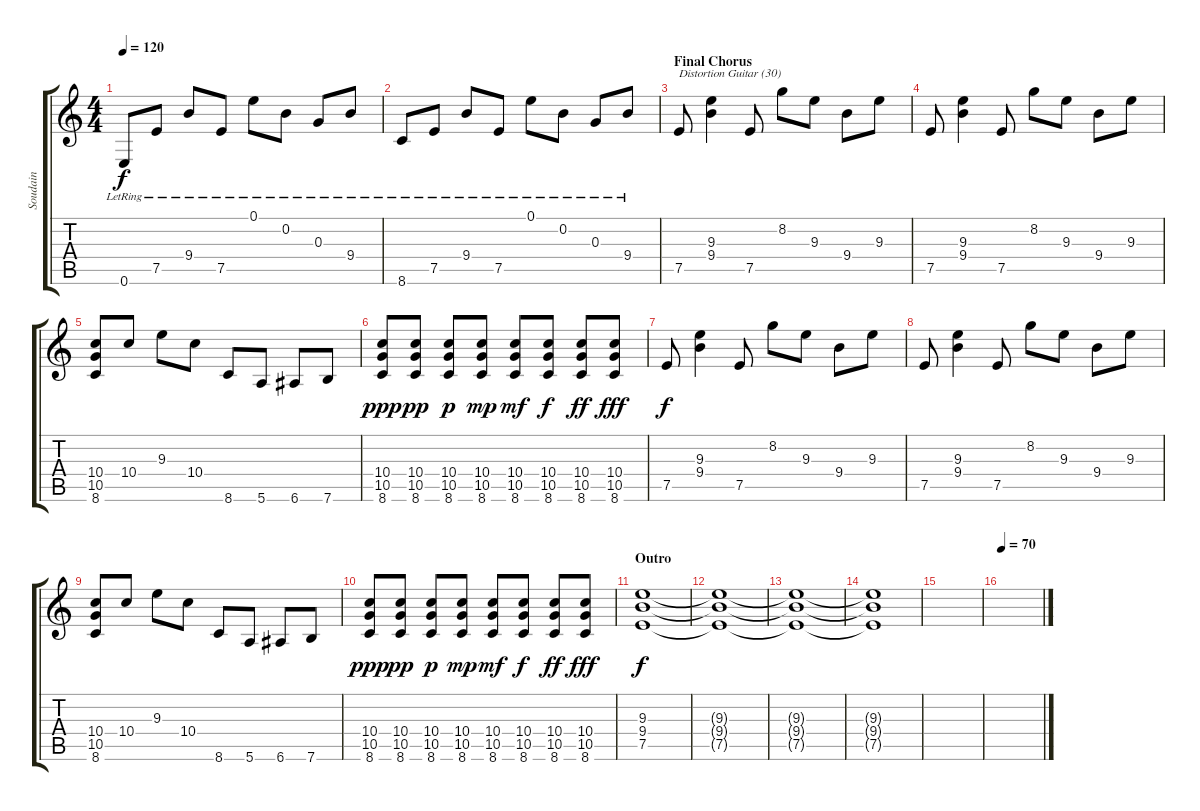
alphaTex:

\track ("Soudain" "Soudain") {instrument acousticguitarnylon}
\staff {score tabs}
\tuning (E4 B3 G3 D3 A2 E2) {hide}
\ts (4 4)
\tempo 120
\clef g2
\ks c
0.6{lr}.8{dy f volume 16 instrument acousticguitarnylon} 7.5{lr}.8 9.4{lr}.8 7.5{lr}.8 0.1{lr}.8 0.2{lr}.8 0.3{lr}.8 9.4{lr}.8 |
8.6{lr}.8{volume 16 instrument acousticguitarnylon} 7.5{lr}.8 9.4{lr}.8 7.5{lr}.8 0.1{lr}.8 0.2{lr}.8 0.3{lr}.8 9.4{lr}.8 |
\section ("" "Final Chorus")
7.5.8{txt "Distortion Guitar (30)" volume 10 instrument distortionguitar} (9.3 9.4).4 7.5.8 8.2.8 9.3.8 9.4.8 9.3.8 |
7.5.8{volume 10 instrument distortionguitar} (9.3 9.4).4 7.5.8 8.2.8 9.3.8 9.4.8 9.3.8 |
(10.4 10.5 8.6).8 10.4.8 9.3.8 10.4.8 8.6.8 5.6.8 6.6.8 7.6.8 |
(10.4 10.5 8.6).8{dy ppp} (10.4 10.5 8.6).8{dy pp} (10.4 10.5 8.6).8{dy p} (10.4 10.5 8.6).8{dy mp} (10.4 10.5 8.6).8{dy mf} (10.4 10.5 8.6).8{dy f} (10.4 10.5 8.6).8{dy ff} (10.4 10.5 8.6).8{dy fff} |
7.5.8{dy f volume 10 instrument distortionguitar} (9.3 9.4).4 7.5.8 8.2.8 9.3.8 9.4.8 9.3.8 |
7.5.8{volume 10 instrument distortionguitar} (9.3 9.4).4 7.5.8 8.2.8 9.3.8 9.4.8 9.3.8 |
(10.4 10.5 8.6).8 10.4.8 9.3.8 10.4.8 8.6.8 5.6.8 6.6.8 7.6.8 |
(10.4 10.5 8.6).8{dy ppp} (10.4 10.5 8.6).8{dy pp} (10.4 10.5 8.6).8{dy p} (10.4 10.5 8.6).8{dy mp} (10.4 10.5 8.6).8{dy mf} (10.4 10.5 8.6).8{dy f} (10.4 10.5 8.6).8{dy ff} (10.4 10.5 8.6).8{dy fff} |
\section ("" "Outro")
(9.3 9.4 7.5).1{dy f volume 0} |
(9.3{t} 9.4{t} 7.5{t}).1 |
(9.3{t} 9.4{t} 7.5{t}).1 |
(9.3{t} 9.4{t} 7.5{t}).1 |
|
\tempo 70
